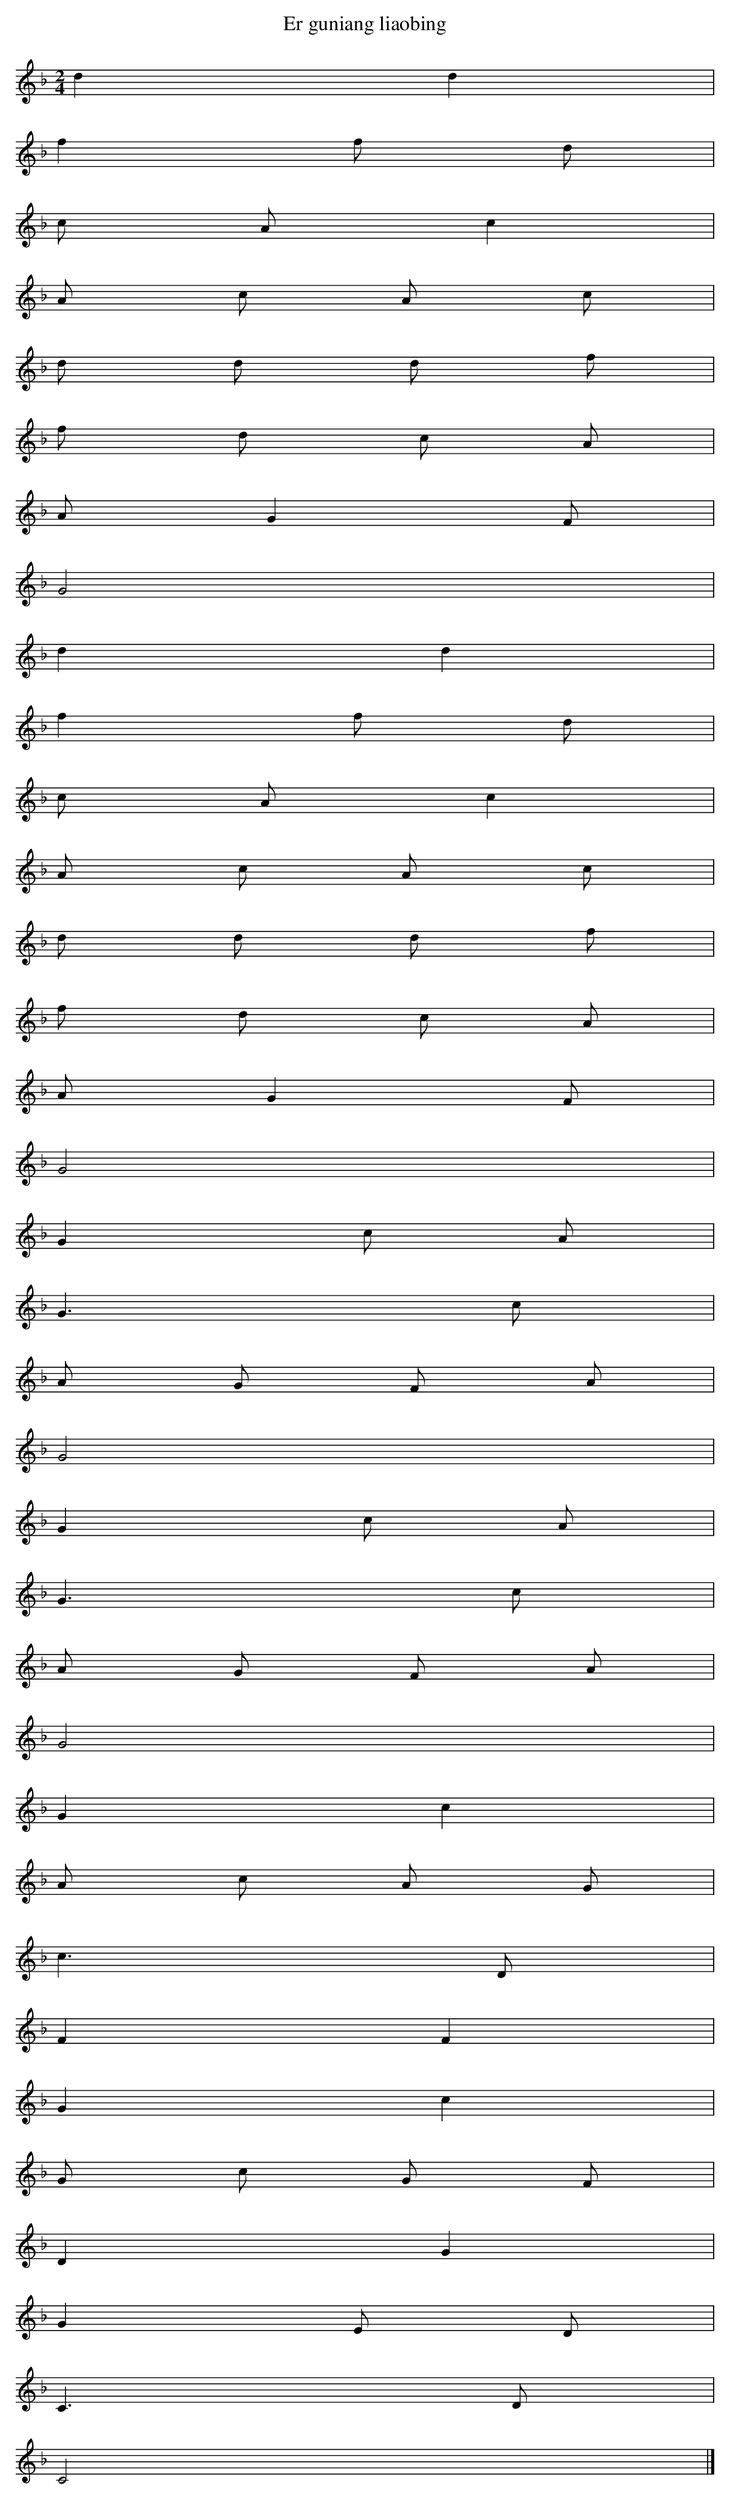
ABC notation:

X:1
T: Er guniang liaobing
L: 1/8
M: 2/4
K: F
d2d2 [I:setbarnb 1]|
f2f d |
c Ac2 |
A c A c |
d d d f |
f d c A |
AG2F |
G4 |
d2d2 |
f2f d |
c Ac2 |
A c A c |
d d d f |
f d c A |
AG2F |
G4 |
G2c A |
G3c |
A G F A |
G4 |
G2c A |
G3c |
A G F A |
G4 |
G2c2 |
A c A G |
c3D |
F2F2 |
G2c2 |
G c G F |
D2G2 |
G2E D |
C3D |
C4 |]
